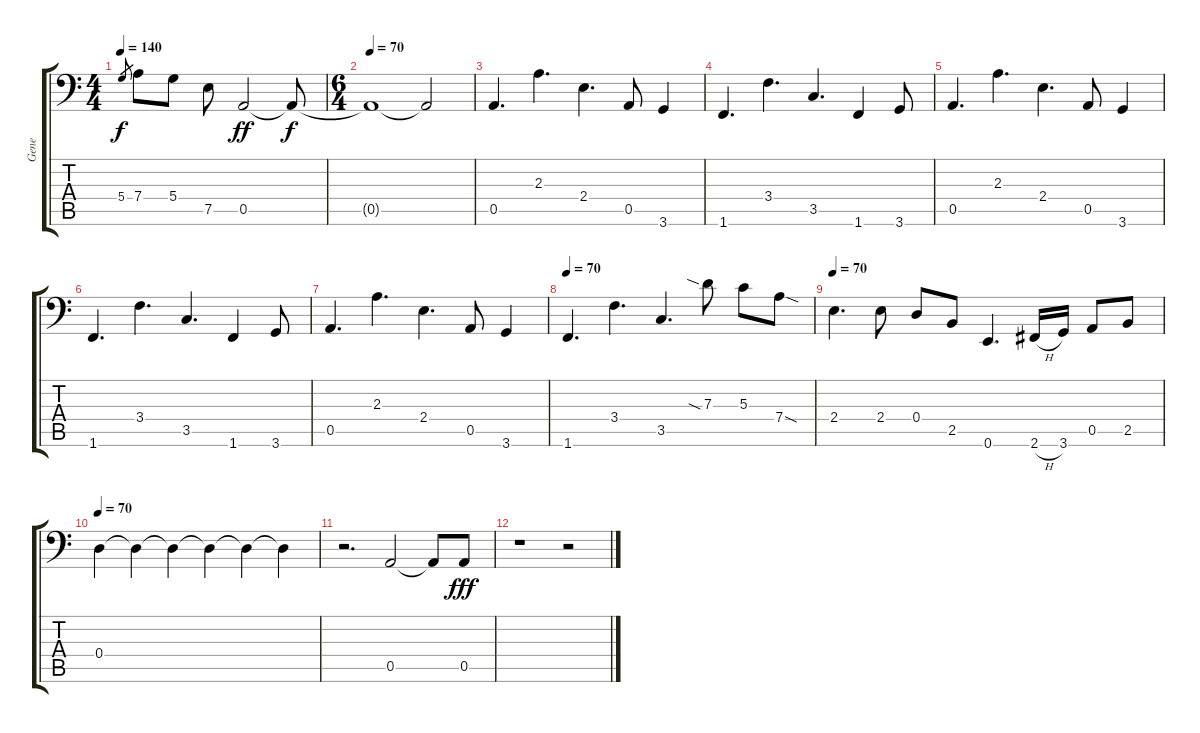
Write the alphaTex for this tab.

\track ("Gene" "Gene") {instrument electricbasspick}
\staff {score tabs}
\tuning (E3 B2 G2 D2 A1 E1) {hide}
\ts (4 4)
\tempo 140
\clef f4
\ks c
5.4.8{gr dy f} 7.4.8 5.4.8 7.5.8 0.5.2{dy ff} 0.5{t}.8{dy f} |
\ts (6 4)
\tempo 70
0.5{t}.1 0.5{t}.2 |
0.5.4{d} 2.3.4{d} 2.4.4{d} 0.5.8 3.6.4 |
1.6.4{d} 3.4.4{d} 3.5.4{d} 1.6.4 3.6.8 |
0.5.4{d} 2.3.4{d} 2.4.4{d} 0.5.8 3.6.4 |
1.6.4{d} 3.4.4{d} 3.5.4{d} 1.6.4 3.6.8 |
0.5.4{d} 2.3.4{d} 2.4.4{d} 0.5.8 3.6.4 |
\tempo 70
1.6.4{d} 3.4.4{d} 3.5.4{d} 7.3{sia}.8 5.3.8 7.4{sod}.8 |
\tempo 70
2.4.4{d} 2.4.8 0.4.8 2.5.8 0.6.4{d} 2.6{h}.16 3.6.16 0.5.8 2.5.8 |
\tempo 140
\tempo 70
0.4.4 0.4{t}.4 0.4{t}.4 0.4{t}.4 0.4{t}.4 0.4{t}.4 |
r.2{d} 0.5.2 0.5{t}.8 0.5.8{dy fff} |
r.1 r.2
